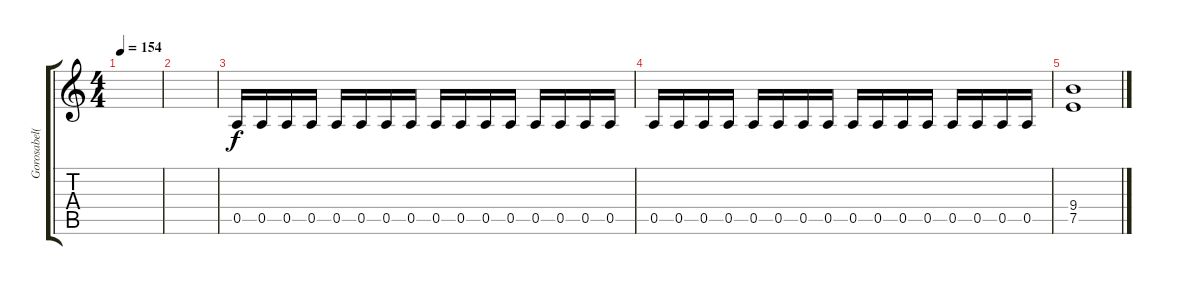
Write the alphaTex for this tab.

\track ("Gorosabel(solo)" "Gorosabel(") {instrument distortionguitar}
\staff {score tabs}
\tuning (E4 B3 G3 D3 A2 E2) {hide}
\ts (4 4)
\tempo 154
\clef g2
\ks c
|
|
0.5.16 0.5.16 0.5.16 0.5.16 0.5.16 0.5.16 0.5.16 0.5.16 0.5.16 0.5.16 0.5.16 0.5.16 0.5.16 0.5.16 0.5.16 0.5.16 |
0.5.16 0.5.16 0.5.16 0.5.16 0.5.16 0.5.16 0.5.16 0.5.16 0.5.16 0.5.16 0.5.16 0.5.16 0.5.16 0.5.16 0.5.16 0.5.16 |
(9.4 7.5).1
